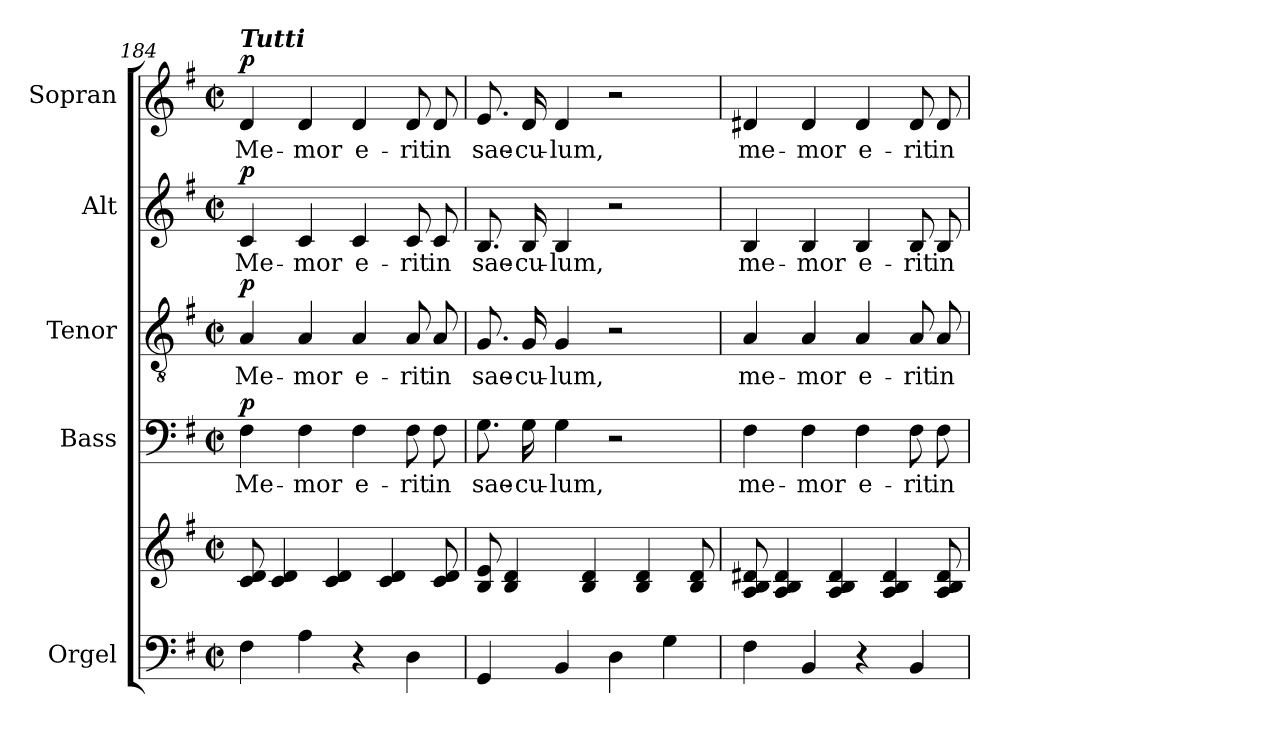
**kern	**kern	**kern	**text	**dynam	**kern	**text	**dynam	**kern	**text	**dynam	**kern	**text	**dynam
*part5	*part5	*part4	*part4	*part4	*part3	*part3	*part3	*part2	*part2	*part2	*part1	*part1	*part1
*staff6	*staff5	*staff4	*staff4	*staff4	*staff3	*staff3	*staff3	*staff2	*staff2	*staff2	*staff1	*staff1	*staff1
*I"Orgel	*	*I"Bass	*	*	*I"Tenor	*	*	*I"Alt	*	*	*I"Sopran	*	*
*I'Org.	*	*I'B.	*	*	*I'T.	*	*	*I'A.	*	*	*I'S.	*	*
!!LO:LB:g=z
*clefF4	*clefG2	*clefF4	*	*	*clefGv2	*	*	*clefG2	*	*	*clefG2	*	*
*k[f#]	*k[f#]	*k[f#]	*	*	*k[f#]	*	*	*k[f#]	*	*	*k[f#]	*	*
*G:	*G:	*G:	*	*	*G:	*	*	*G:	*	*	*G:	*	*
*M2/2	*M2/2	*M2/2	*	*	*M2/2	*	*	*M2/2	*	*	*M2/2	*	*
*met(c|)	*met(c|)	*met(c|)	*	*	*met(c|)	*	*	*met(c|)	*	*	*met(c|)	*	*
=184	=184	=184	=184	=184	=184	=184	=184	=184	=184	=184	=184	=184	=184
!	!	!	!	!	!	!	!	!	!	!	!LO:TX:a:Bi:t=Tutti	!	!
!	!	!	!LO:LY:b	!LO:DY:a	!	!LO:LY:b	!LO:DY:a	!	!LO:LY:b	!LO:DY:a	!	!LO:LY:b	!LO:DY:a
4F#\	8c/ 8d/	4F#\	Me-	p	4A/	Me-	p	4c/	Me-	p	4d/	Me-	p
.	4c/ 4d/	.	.	.	.	.	.	.	.	.	.	.	.
!	!	!	!LO:LY:b	!	!	!LO:LY:b	!	!	!LO:LY:b	!	!	!LO:LY:b	!
4A\	.	4F#\	-mor	.	4A/	-mor	.	4c/	-mor	.	4d/	-mor	.
.	4c/ 4d/	.	.	.	.	.	.	.	.	.	.	.	.
!	!	!	!LO:LY:b	!	!	!LO:LY:b	!	!	!LO:LY:b	!	!	!LO:LY:b	!
4r	.	4F#\	e-	.	4A/	e-	.	4c/	e-	.	4d/	e-	.
.	4c/ 4d/	.	.	.	.	.	.	.	.	.	.	.	.
!	!	!	!LO:LY:b	!	!	!LO:LY:b	!	!	!LO:LY:b	!	!	!LO:LY:b	!
4D\	.	8F#\	-rit	.	8A/	-rit	.	8c/	-rit	.	8d/	-rit	.
!	!	!	!LO:LY:b	!	!	!LO:LY:b	!	!	!LO:LY:b	!	!	!LO:LY:b	!
.	8c/ 8d/	8F#\	in	.	8A/	in	.	8c/	in	.	8d/	in	.
=185	=185	=185	=185	=185	=185	=185	=185	=185	=185	=185	=185	=185	=185
!	!	!	!LO:LY:b	!	!	!LO:LY:b	!	!	!LO:LY:b	!	!	!LO:LY:b	!
4GG/	8B/ 8e/	8.G\	sae-	.	8.G/	sae-	.	8.B/	sae-	.	8.e/	sae-	.
.	4B/ 4d/	.	.	.	.	.	.	.	.	.	.	.	.
!	!	!	!LO:LY:b	!	!	!LO:LY:b	!	!	!LO:LY:b	!	!	!LO:LY:b	!
.	.	16G\	-cu-	.	16G/	-cu-	.	16B/	-cu-	.	16d/	-cu-	.
!	!	!	!LO:LY:b	!	!	!LO:LY:b	!	!	!LO:LY:b	!	!	!LO:LY:b	!
4BB/	.	4G\	-lum,	.	4G/	-lum,	.	4B/	-lum,	.	4d/	-lum,	.
.	4B/ 4d/	.	.	.	.	.	.	.	.	.	.	.	.
4D\	.	2r	.	.	2r	.	.	2r	.	.	2r	.	.
.	4B/ 4d/	.	.	.	.	.	.	.	.	.	.	.	.
4G\	.	.	.	.	.	.	.	.	.	.	.	.	.
.	8B/ 8d/	.	.	.	.	.	.	.	.	.	.	.	.
=186	=186	=186	=186	=186	=186	=186	=186	=186	=186	=186	=186	=186	=186
!	!	!	!LO:LY:b	!	!	!LO:LY:b	!	!	!LO:LY:b	!	!	!LO:LY:b	!
4F#\	8A/ 8B/ 8d#X/	4F#\	me-	.	4A/	me-	.	4B/	me-	.	4d#X/	me-	.
.	4A/ 4B/ 4d#/	.	.	.	.	.	.	.	.	.	.	.	.
!	!	!	!LO:LY:b	!	!	!LO:LY:b	!	!	!LO:LY:b	!	!	!LO:LY:b	!
4BB/	.	4F#\	-mor	.	4A/	-mor	.	4B/	-mor	.	4d#/	-mor	.
.	4A/ 4B/ 4d#/	.	.	.	.	.	.	.	.	.	.	.	.
!	!	!	!LO:LY:b	!	!	!LO:LY:b	!	!	!LO:LY:b	!	!	!LO:LY:b	!
4r	.	4F#\	e-	.	4A/	e-	.	4B/	e-	.	4d#/	e-	.
.	4A/ 4B/ 4d#/	.	.	.	.	.	.	.	.	.	.	.	.
!	!	!	!LO:LY:b	!	!	!LO:LY:b	!	!	!LO:LY:b	!	!	!LO:LY:b	!
4BB/	.	8F#\	-rit	.	8A/	-rit	.	8B/	-rit	.	8d#/	-rit	.
!	!	!	!LO:LY:b	!	!	!LO:LY:b	!	!	!LO:LY:b	!	!	!LO:LY:b	!
.	8A/ 8B/ 8d#/	8F#\	in	.	8A/	in	.	8B/	in	.	8d#/	in	.
=	=	=	=	=	=	=	=	=	=	=	=	=	=
*-	*-	*-	*-	*-	*-	*-	*-	*-	*-	*-	*-	*-	*-
